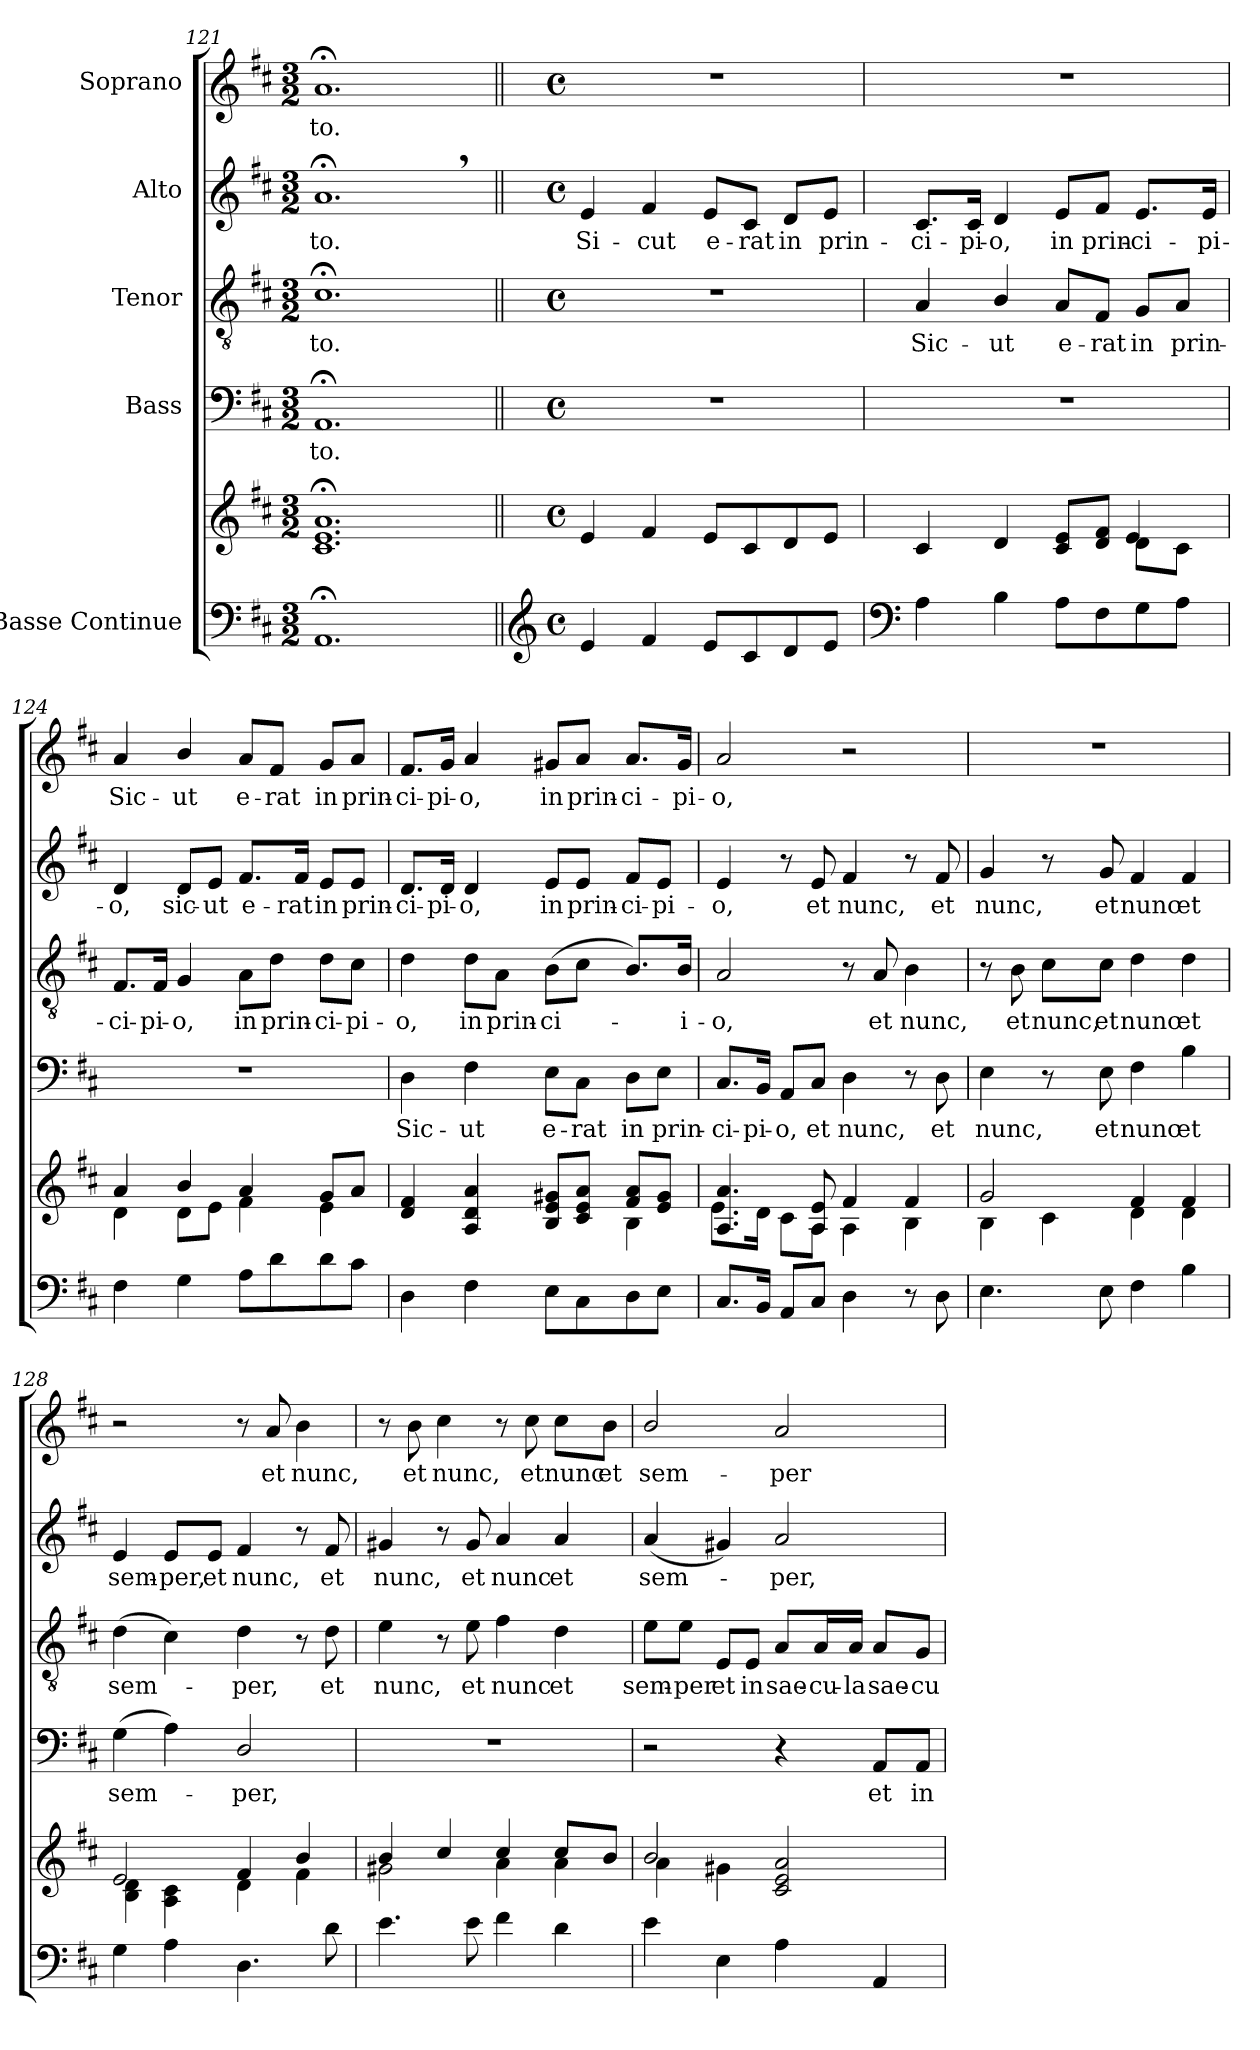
**kern	**kern	**kern	**text	**kern	**text	**kern	**text	**kern	**text
*part5	*part5	*part4	*part4	*part3	*part3	*part2	*part2	*part1	*part1
*staff6	*staff5	*staff4	*staff4	*staff3	*staff3	*staff2	*staff2	*staff1	*staff1
*I"Basse Continue	*	*I"Bass	*	*I"Tenor	*	*I"Alto	*	*I"Soprano	*
*clefF4	*clefG2	*clefF4	*	*clefGv2	*	*clefG2	*	*clefG2	*
*k[f#c#]	*k[f#c#]	*k[f#c#]	*	*k[f#c#]	*	*k[f#c#]	*	*k[f#c#]	*
*M3/2	*M3/2	*M3/2	*	*M3/2	*	*M3/2	*	*M3/2	*
=121	=121	=121	=121	=121	=121	=121	=121	=121	=121
1.AA;<	1.c#;< 1.e;< 1.a;<	1.AA;<!	to.	1.c#;<!	-to.	1.a;<,!	-to.	1.a;<!	to.
!!LO:LB:g=z
=122||	=122||	=122||	=122||	=122||	=122||	=122||	=122||	=122||	=122||
*clefG2	*	*	*	*	*	*	*	*	*
*M4/4	*M4/4	*M4/4	*	*M4/4	*	*M4/4	*	*M4/4	*
*met(c)	*met(c)	*met(c)	*	*met(c)	*	*met(c)	*	*met(c)	*
*	*	*	*	*	*	*	*	*MM100	*
4e/	4e/	1r	.	1r	.	4e!/	Si-	1r	.
4f#/	4f#/	.	.	.	.	4f#!/	cut	.	.
8e/L	8e/L	.	.	.	.	8e!/L	e-	.	.
8c#/	8c#/	.	.	.	.	8c#!/J	rat	.	.
8d/	8d/	.	.	.	.	8d!/L	in	.	.
8e/J	8e/J	.	.	.	.	8e!/J	prin-	.	.
=123	=123	=123	=123	=123	=123	=123	=123	=123	=123
*clefF4	*	*	*	*	*	*	*	*	*
*	*^	*	*	*	*	*	*	*	*
4A\	4c#/	2.ryy	1r	.	4A!/	Sic-	8.c#!/L	ci-	1r	.
.	.	.	.	.	.	.	16c#!/Jk	pi-	.	.
4B\	4d/	.	.	.	4B!/	ut	4d!/	o,	.	.
8A\L	8c#/ 8e/L	.	.	.	8A!/L	e-	8e!/L	in	.	.
8F#\	8d/ 8f#/J	.	.	.	8F#!/J	rat	8f#!/J	prin-	.	.
8G\	8d\L	4e/	.	.	8G!/L	in	8.e!/L	ci-	.	.
8A\J	8c#\J	.	.	.	8A!/J	prin-	.	.	.	.
.	.	.	.	.	.	.	16e!/Jk	pi-	.	.
=124	=124	=124	=124	=124	=124	=124	=124	=124	=124	=124
4F#\	4a/	4d\	1r	.	8.F#!/L	ci-	4d!/	o,	4a!/	Sic-
.	.	.	.	.	16F#!/Jk	pi-	.	.	.	.
4G\	4b/	8d\L	.	.	4G!/	o,	8d!/L	sic-	4b!/	ut
.	.	8e\J	.	.	.	.	8e!/J	ut	.	.
8A\L	4a/	4f#\	.	.	8A!\L	in	8.f#!/L	e-	8a!/L	e-
8d\	.	.	.	.	8d!\J	prin-	.	.	8f#!/J	rat
.	.	.	.	.	.	.	16f#!/Jk	rat	.	.
8d\	8g/L	4e\	.	.	8d!\L	ci-	8e!/L	in	8g!/L	in
8c#\J	8a/J	.	.	.	8c#!\J	pi-	8e!/J	prin-	8a!/J	prin-
!!LO:PB:g=z
=125	=125	=125	=125	=125	=125	=125	=125	=125	=125	=125
4D\	4d/ 4f#/	2.ryy	4D!\	Sic-	4d!\	o,	8.d!/L	ci-	8.f#!/L	ci-
.	.	.	.	.	.	.	16d!/Jk	pi-	16g!/Jk	pi-
4F#\	4A/ 4d/ 4a/	.	4F#!\	ut	8d!\L	in	4d!/	o,	4a!/	o,
.	.	.	.	.	8A!\J	prin-	.	.	.	.
8E\L	8B/ 8e/ 8g#X/L	.	8E!\L	e-	(8B!\L	ci-	8e!/L	in	8g#X!/L	in
8C#\	8c#/ 8e/ 8a/J	.	8C#!\J	rat	8c#!\J	.	8e!/J	prin-	8a!/J	prin-
8D\	8f#/ 8a/L	4B\	8D!\L	in	8.B!/L)	.	8f#!/L	ci-	8.a!/L	ci-
8E\J	8e/ 8g#/J	.	8E!\J	prin-	.	.	8e!/J	pi-	.	.
.	.	.	.	.	16B!/Jk	-i-	.	.	16g#!/Jk	pi-
=126	=126	=126	=126	=126	=126	=126	=126	=126	=126	=126
8.C#/L	4.A/ 4.a/	8.e\L	8.C#!/L	ci-	2A!/	o,	4e!/	o,	2a!/	o,
16BB/Jk	.	16d\Jk	16BB!/Jk	pi-	.	.	.	.	.	.
8AA/L	.	8c#\L	8AA!/L	o,	.	.	8r	.	.	.
8C#/J	8A/ 8e/	8A\J	8C#!/J	et	.	.	8e!/	et	.	.
4D\	4f#/	4A\	4D!\	nunc,	8r	.	4f#!/	nunc,	2r	.
.	.	.	.	.	8A!/	et	.	.	.	.
8r	4f#/	4B\	8r	.	4B!\	nunc,	8r	.	.	.
8D\	.	.	8D!\	et	.	.	8f#!/	et	.	.
=127	=127	=127	=127	=127	=127	=127	=127	=127	=127	=127
4.E\	2g/	4B\	4E!\	nunc,	8r	.	4g!/	nunc,	1r	.
.	.	.	.	.	8B!\	et	.	.	.	.
.	.	4c#\	8r	.	8c#!\L	nunc,	8r	.	.	.
8E\	.	.	8E!\	et	8c#!\J	et	8g!/	et	.	.
4F#\	4f#/	4d\	4F#!\	nunc	4d!\	nunc	4f#!/	nunc	.	.
4B\	4f#/	4d\	4B!\	et	4d!\	et	4f#!/	et	.	.
!!LO:LB:g=z
=128	=128	=128	=128	=128	=128	=128	=128	=128	=128	=128
4G\	2e/	4B\ 4d\	(4G!\	sem-	(4d!\	sem-	4e!/	sem-	2r	.
4A\	.	4A\ 4c#\	4A!\)	.	4c#!\)	.	8e!/L	per,	.	.
.	.	.	.	.	.	.	8e!/J	et	.	.
4.D\	4f#/	4d\	2D!/	per,	4d!\	per,	4f#!/	nunc,	8r	.
.	.	.	.	.	.	.	.	.	8a!/	et
.	4b/	4f#\	.	.	8r	.	8r	.	4b!\	nunc,
8d\	.	.	.	.	8d!\	et	8f#!/	et	.	.
=129	=129	=129	=129	=129	=129	=129	=129	=129	=129	=129
4.e\	4b/	2g#X\	1r	.	4e!\	nunc,	4g#X!/	nunc,	8r	.
.	.	.	.	.	.	.	.	.	8b!\	et
.	4cc#/	.	.	.	8r	.	8r	.	4cc#!\	nunc,
8e\	.	.	.	.	8e!\	et	8g#!/	et	.	.
4f#\	4cc#/	4a\	.	.	4f#!\	nunc	4a!/	nunc	8r	.
.	.	.	.	.	.	.	.	.	8cc#!\	et
4d\	8cc#/L	4a\	.	.	4d!\	et	4a!/	et	8cc#!\L	nunc
.	8b/J	.	.	.	.	.	.	.	8b!\J	et
=130	=130	=130	=130	=130	=130	=130	=130	=130	=130	=130
4e\	2b/	4a\	2r	.	8e!\L	sem-	(4a!/	sem-	2b!/	sem-
.	.	.	.	.	8e!\J	per	.	.	.	.
4E\	.	4g#X\	.	.	8E!/L	et	4g#X!/)	.	.	.
.	.	.	.	.	8E!/J	in	.	.	.	.
4A\	2ryy	2c#/ 2e/ 2a/	4r	.	8A!/L	sae-	2a!/	-per,	2a!/	per
.	.	.	.	.	16A!/L	cu-	.	.	.	.
.	.	.	.	.	16A!/JJ	la	.	.	.	.
4AA/	.	.	8AA!/L	et	8A!/L	sae-	.	.	.	.
.	.	.	8AA!/J	in	8G!/J	cu-	.	.	.	.
*	*v	*v	*	*	*	*	*	*	*	*
=	=	=	=	=	=	=	=	=	=
*-	*-	*-	*-	*-	*-	*-	*-	*-	*-
